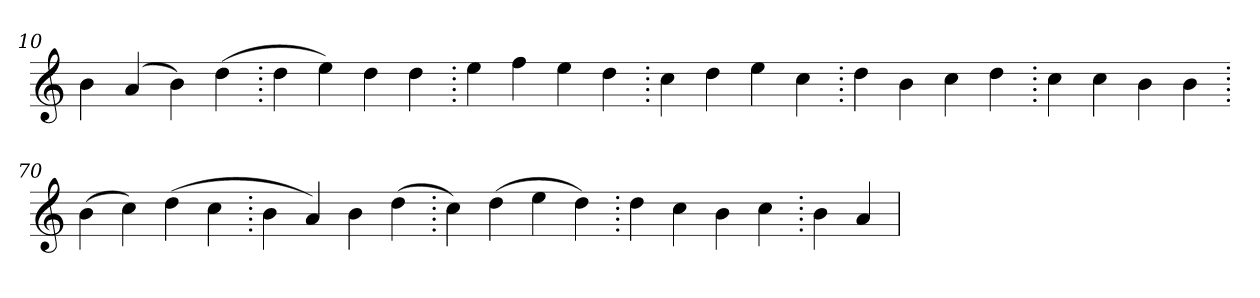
**kern
*part1
*staff1
*clefG2
=10.
4b
(>4a
4b)
(>4dd
=20.
4dd
4ee)
4dd
4dd
=30.
4ee
4ff
4ee
4dd
=40.
4cc
4dd
4ee
4cc
=50.
4dd
4b
4cc
4dd
=60.
4cc
4cc
4b
4b
=70.
(>4b
4cc)
(>4dd
4cc
=80.
4b
4a)
4b
(>4dd
=90.
4cc)
(>4dd
4ee
4dd)
=100.
4dd
4cc
4b
4cc
=110.
4b
4a
=
*-
